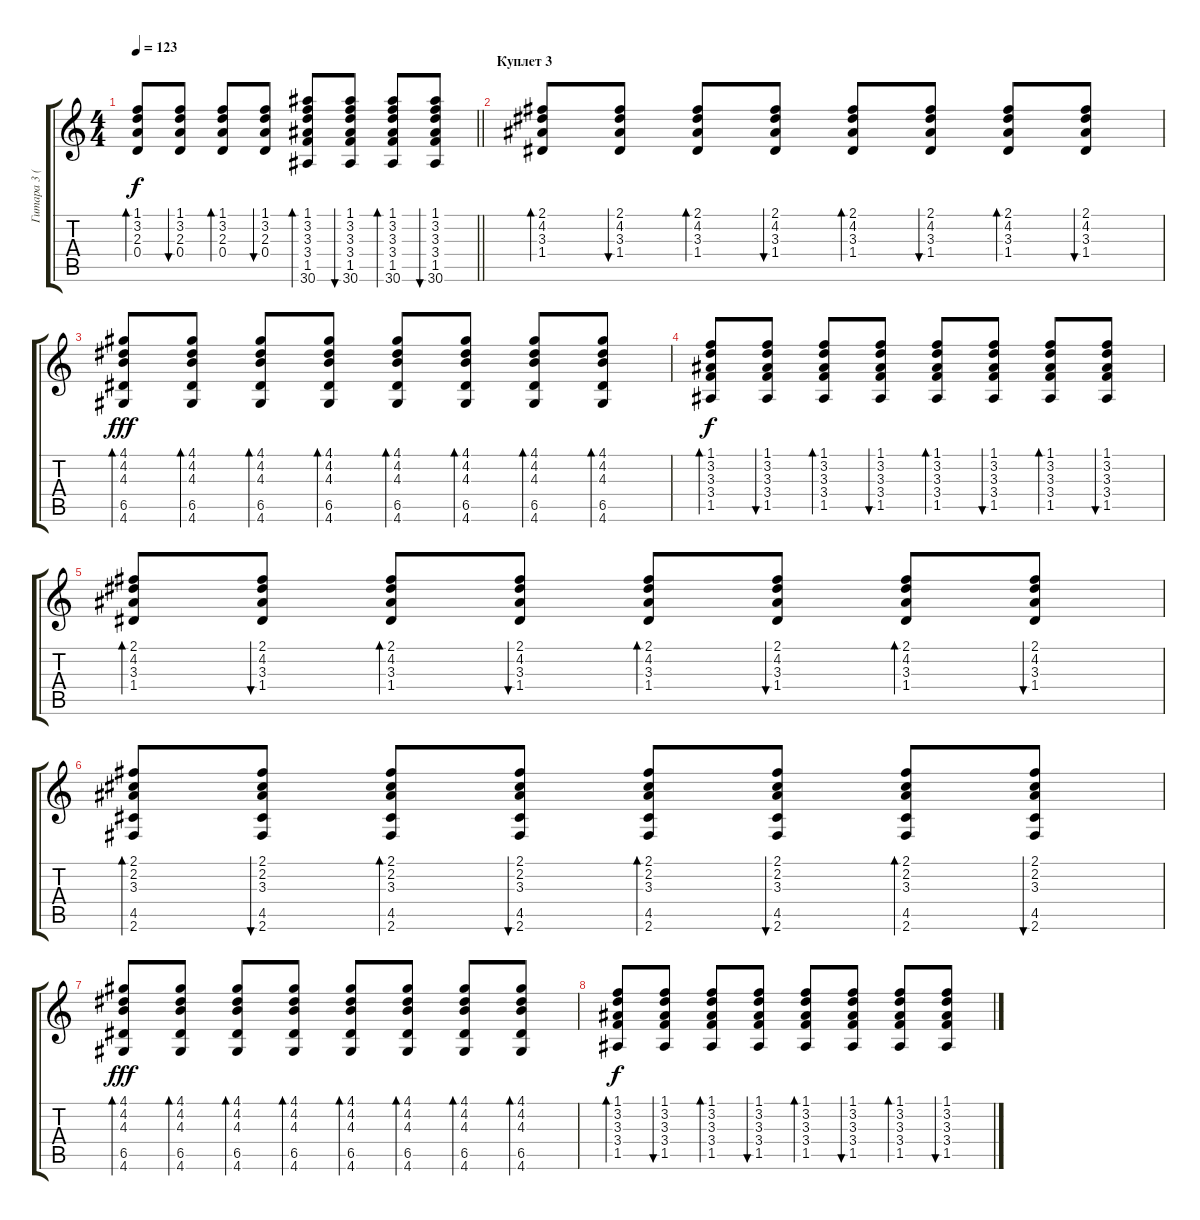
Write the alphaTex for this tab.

\track ("Гитара 3 (ритм)" "Гитара 3 (") {instrument acousticguitarsteel}
\staff {score tabs}
\tuning (E4 B3 G3 D3 A2 E2) {hide}
\ts (4 4)
\tempo 123
\clef g2
\barLineRight lightlight
\ks c
(1.1 3.2 2.3 0.4).8{bd 60 dy f} (1.1 3.2 2.3 0.4).8{bu 60} (1.1 3.2 2.3 0.4).8{bd 60} (1.1 3.2 2.3 0.4).8{bu 60} (1.1 3.2 3.3 3.4 1.5 30.6).8{bd 60} (1.1 3.2 3.3 3.4 1.5 30.6).8{bu 60} (1.1 3.2 3.3 3.4 1.5 30.6).8{bd 60} (1.1 3.2 3.3 3.4 1.5 30.6).8{bu 60} |
\section ("" "Куплет 3")
(2.1 4.2 3.3 1.4).8{bd 60} (2.1 4.2 3.3 1.4).8{bu 60} (2.1 4.2 3.3 1.4).8{bd 60} (2.1 4.2 3.3 1.4).8{bu 60} (2.1 4.2 3.3 1.4).8{bd 60} (2.1 4.2 3.3 1.4).8{bu 60} (2.1 4.2 3.3 1.4).8{bd 60} (2.1 4.2 3.3 1.4).8{bu 60} |
(4.1 4.2 4.3 6.5 4.6).8{bd 60 dy fff} (4.1 4.2 4.3 6.5 4.6).8{bd 60} (4.1 4.2 4.3 6.5 4.6).8{bd 60} (4.1 4.2 4.3 6.5 4.6).8{bd 60} (4.1 4.2 4.3 6.5 4.6).8{bd 60} (4.1 4.2 4.3 6.5 4.6).8{bd 60} (4.1 4.2 4.3 6.5 4.6).8{bd 60} (4.1 4.2 4.3 6.5 4.6).8{bd 60} |
(1.1 3.2 3.3 3.4 1.5).8{bd 60 dy f} (1.1 3.2 3.3 3.4 1.5).8{bu 60} (1.1 3.2 3.3 3.4 1.5).8{bd 60} (1.1 3.2 3.3 3.4 1.5).8{bu 60} (1.1 3.2 3.3 3.4 1.5).8{bd 60} (1.1 3.2 3.3 3.4 1.5).8{bu 60} (1.1 3.2 3.3 3.4 1.5).8{bd 60} (1.1 3.2 3.3 3.4 1.5).8{bu 60} |
(2.1 4.2 3.3 1.4).8{bd 60} (2.1 4.2 3.3 1.4).8{bu 60} (2.1 4.2 3.3 1.4).8{bd 60} (2.1 4.2 3.3 1.4).8{bu 60} (2.1 4.2 3.3 1.4).8{bd 60} (2.1 4.2 3.3 1.4).8{bu 60} (2.1 4.2 3.3 1.4).8{bd 60} (2.1 4.2 3.3 1.4).8{bu 60} |
(2.1 2.2 3.3 4.5 2.6).8{bd 60} (2.1 2.2 3.3 4.5 2.6).8{bu 60} (2.1 2.2 3.3 4.5 2.6).8{bd 60} (2.1 2.2 3.3 4.5 2.6).8{bu 60} (2.1 2.2 3.3 4.5 2.6).8{bd 60} (2.1 2.2 3.3 4.5 2.6).8{bu 60} (2.1 2.2 3.3 4.5 2.6).8{bd 60} (2.1 2.2 3.3 4.5 2.6).8{bu 60} |
(4.1 4.2 4.3 6.5 4.6).8{bd 60 dy fff} (4.1 4.2 4.3 6.5 4.6).8{bd 60} (4.1 4.2 4.3 6.5 4.6).8{bd 60} (4.1 4.2 4.3 6.5 4.6).8{bd 60} (4.1 4.2 4.3 6.5 4.6).8{bd 60} (4.1 4.2 4.3 6.5 4.6).8{bd 60} (4.1 4.2 4.3 6.5 4.6).8{bd 60} (4.1 4.2 4.3 6.5 4.6).8{bd 60} |
(1.1 3.2 3.3 3.4 1.5).8{bd 60 dy f} (1.1 3.2 3.3 3.4 1.5).8{bu 60} (1.1 3.2 3.3 3.4 1.5).8{bd 60} (1.1 3.2 3.3 3.4 1.5).8{bu 60} (1.1 3.2 3.3 3.4 1.5).8{bd 60} (1.1 3.2 3.3 3.4 1.5).8{bu 60} (1.1 3.2 3.3 3.4 1.5).8{bd 60} (1.1 3.2 3.3 3.4 1.5).8{bu 60}
